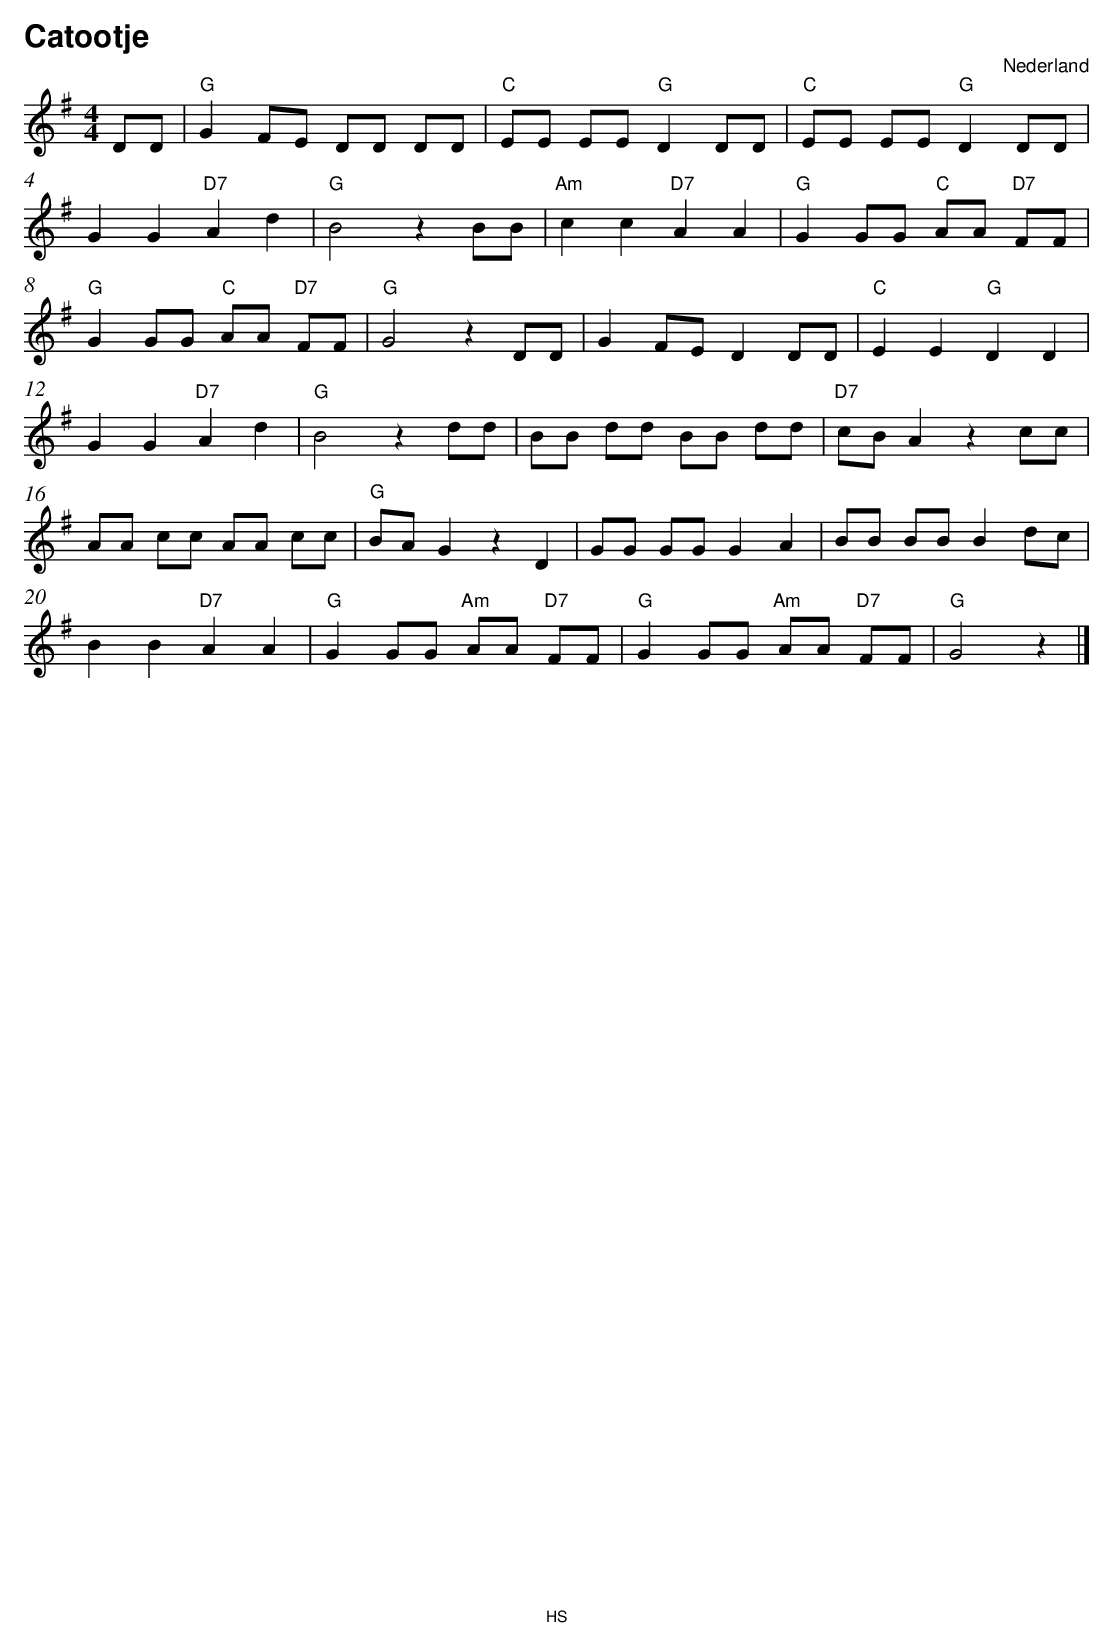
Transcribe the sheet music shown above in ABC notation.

X:1
T:Catootje
O:Nederland
M:4/4
L:1/8
Q:1/4=
K:G
V:1
DD |"G" G2 FE DD DD |"C" EE EE "G" D2 DD |"C" EE EE "G" D2 DD |
G2 G2 "D7" A2 d2 |"G" B4 z2 BB |"Am" c2 c2 "D7" A2 A2 |"G" G2 GG "C" AA "D7" FF |
"G" G2 GG "C" AA "D7" FF |"G" G4 z2 DD |G2 FE D2 DD |"C" E2 E2 "G" D2 D2 |
G2 G2 "D7" A2 d2 |"G" B4 z2 dd |BB dd BB dd |"D7" cB A2 z2 cc |
AA cc AA cc |"G" BA G2 z2 D2 |GG GG G2 A2 |BB BB B2 dc |
B2 B2 "D7" A2 A2 |"G" G2 GG "Am" AA "D7" FF |"G" G2 GG "Am" AA "D7" FF |"G" G4 z2 |]
